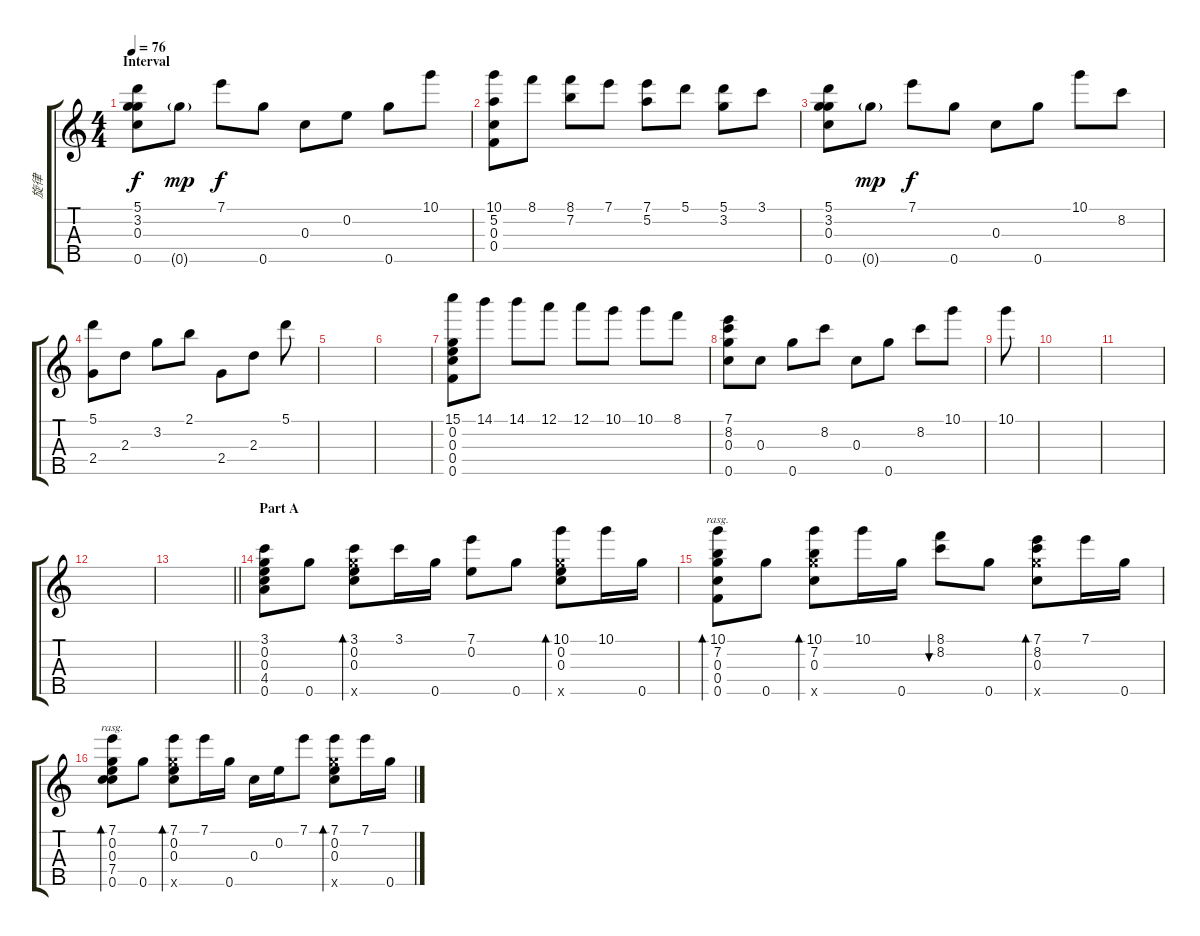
\track ("旋律" "旋律") {instrument acousticguitarnylon}
\staff {score tabs}
\tuning (A4 E4 C4 F3 G4) {hide}
\ts (4 4)
\section ("" "Interval")
\tempo 76
\clef g2
\ks c
(5.1 3.2 0.3 0.5).8{dy f} 0.5{g}.8{dy mp} 7.1.8{dy f} 0.5.8 0.3.8 0.2.8 0.5.8 10.1.8 |
(10.1 5.2 0.3 0.4).8 8.1.8 (8.1 7.2).8 7.1.8 (7.1 5.2).8 5.1.8 (5.1 3.2).8 3.1.8 |
(5.1 3.2 0.3 0.5).8 0.5{g}.8{dy mp} 7.1.8{dy f} 0.5.8 0.3.8 0.5.8 10.1.8 8.2.8 |
(5.1 2.4).8 2.3.8 3.2.8 2.1.8 2.4.8 2.3.8 5.1.8 |
|
|
(15.1 0.2 0.3 0.4 0.5).8 14.1.8 14.1.8 12.1.8 12.1.8 10.1.8 10.1.8 8.1.8 |
(7.1 8.2 0.3 0.5).8 0.3.8 0.5.8 8.2.8 0.3.8 0.5.8 8.2.8 10.1.8 |
10.1.8 |
|
|
|
\barLineRight lightlight
|
\section ("" "Part A")
(3.1 0.2 0.3 4.4 0.5).8 0.5.8 (3.1 0.2 0.3 0.5{x}).8{bd 30} 3.1.16 0.5.16 (7.1 0.2).8 0.5.8 (10.1 0.2 0.3 0.5{x}).8{bd 30} 10.1.16 0.5.16 |
(10.1 7.2 0.3 0.4 0.5).8{bd 30 rasg ii} 0.5.8 (10.1 7.2 0.3 0.5{x}).8{bd 30} 10.1.16 0.5.16 (8.1 8.2).8{bu 30} 0.5.8 (7.1 8.2 0.3 0.5{x}).8{bd 30} 7.1.16 0.5.16 |
(7.1 0.2 0.3 7.4 0.5).8{bd 30 rasg ii} 0.5.8 (7.1 0.2 0.3 0.5{x}).8{bd 30} 7.1.16 0.5.16 0.3.16 0.2.16 7.1.8 (7.1 0.2 0.3 0.5{x}).8{bd 30} 7.1.16 0.5.16
